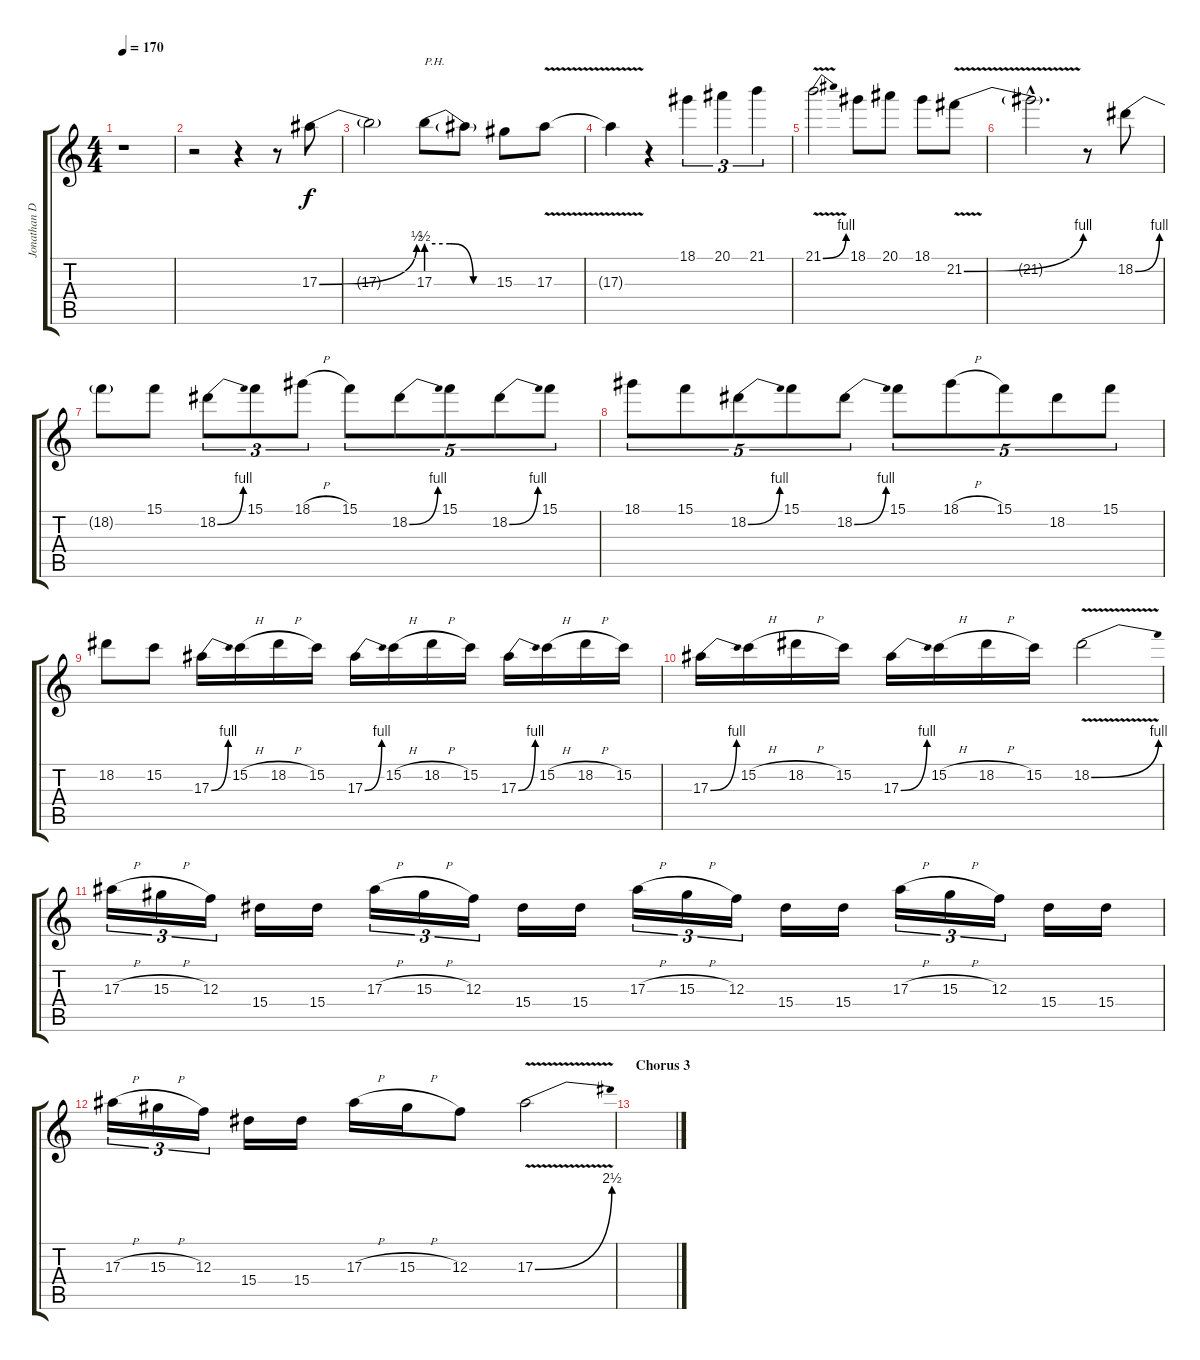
\track ("Jonathan Donais Overdub" "Jonathan D") {instrument distortionguitar}
\staff {score tabs}
\tuning (D4 A3 F3 C3 G2 C2) {hide}
\ts (4 4)
\tempo 170
\clef g2
\ks c
r.1{dy f} |
r.2{instrument distortionguitar} r.4 r.8 17.3{be (bend 0 0 60 2)}.8 |
17.3{t}.2 17.3{be (custom 0 2 20 2 40 0 60 0)}.8{txt "P.H." instrument guitarharmonics} 17.3{t}.8 15.3.8{instrument distortionguitar} 17.3{v}.8 |
17.3{t}.4 r.4 18.1.4{tu (3 2)} 20.1.4{tu (3 2)} 21.1.4{tu (3 2)} |
21.1{be (bend 0 0 60 4) v}.2 18.1.8 20.1.8 18.1.8 21.2{be (bend 0 0 60 4) v}.8 |
21.2{hac t}.2{d} r.8 18.2{be (bend 0 0 60 4)}.8 |
18.2{t}.8 15.1.8 18.2{be (bend 0 0 60 4)}.8{tu (3 2)} 15.1.8{tu (3 2)} 18.1{h}.8{tu (3 2)} 15.1.8{tu (5 4)} 18.2{be (bend 0 0 60 4)}.8{tu (5 4)} 15.1.8{tu (5 4)} 18.2{be (bend 0 0 60 4)}.8{tu (5 4)} 15.1.8{tu (5 4)} |
18.1.8{tu (5 4)} 15.1.8{tu (5 4)} 18.2{be (bend 0 0 60 4)}.8{tu (5 4)} 15.1.8{tu (5 4)} 18.2{be (bend 0 0 60 4)}.8{tu (5 4)} 15.1.8{tu (5 4)} 18.1{h}.8{tu (5 4)} 15.1.8{tu (5 4)} 18.2.8{tu (5 4)} 15.1.8{tu (5 4)} |
18.2.8 15.2.8 17.3{be (bend 0 0 60 4)}.16 15.2{h}.16 18.2{h}.16 15.2.16 17.3{be (bend 0 0 60 4)}.16 15.2{h}.16 18.2{h}.16 15.2.16 17.3{be (bend 0 0 60 4)}.16 15.2{h}.16 18.2{h}.16 15.2.16 |
17.3{be (bend 0 0 60 4)}.16 15.2{h}.16 18.2{h}.16 15.2.16 17.3{be (bend 0 0 60 4)}.16 15.2{h}.16 18.2{h}.16 15.2.16 18.2{be (bend 0 0 60 4) v}.2 |
17.3{h}.16{tu (3 2)} 15.3{h}.16{tu (3 2)} 12.3.16{tu (3 2)} 15.4.16 15.4.16 17.3{h}.16{tu (3 2)} 15.3{h}.16{tu (3 2)} 12.3.16{tu (3 2)} 15.4.16 15.4.16 17.3{h}.16{tu (3 2)} 15.3{h}.16{tu (3 2)} 12.3.16{tu (3 2)} 15.4.16 15.4.16 17.3{h}.16{tu (3 2)} 15.3{h}.16{tu (3 2)} 12.3.16{tu (3 2)} 15.4.16 15.4.16 |
17.3{h}.16{tu (3 2)} 15.3{h}.16{tu (3 2)} 12.3.16{tu (3 2)} 15.4.16 15.4.16 17.3{h}.16 15.3{h}.16 12.3.8 17.3{be (bend 0 0 60 10) v}.2 |
\section ("" "Chorus 3")
